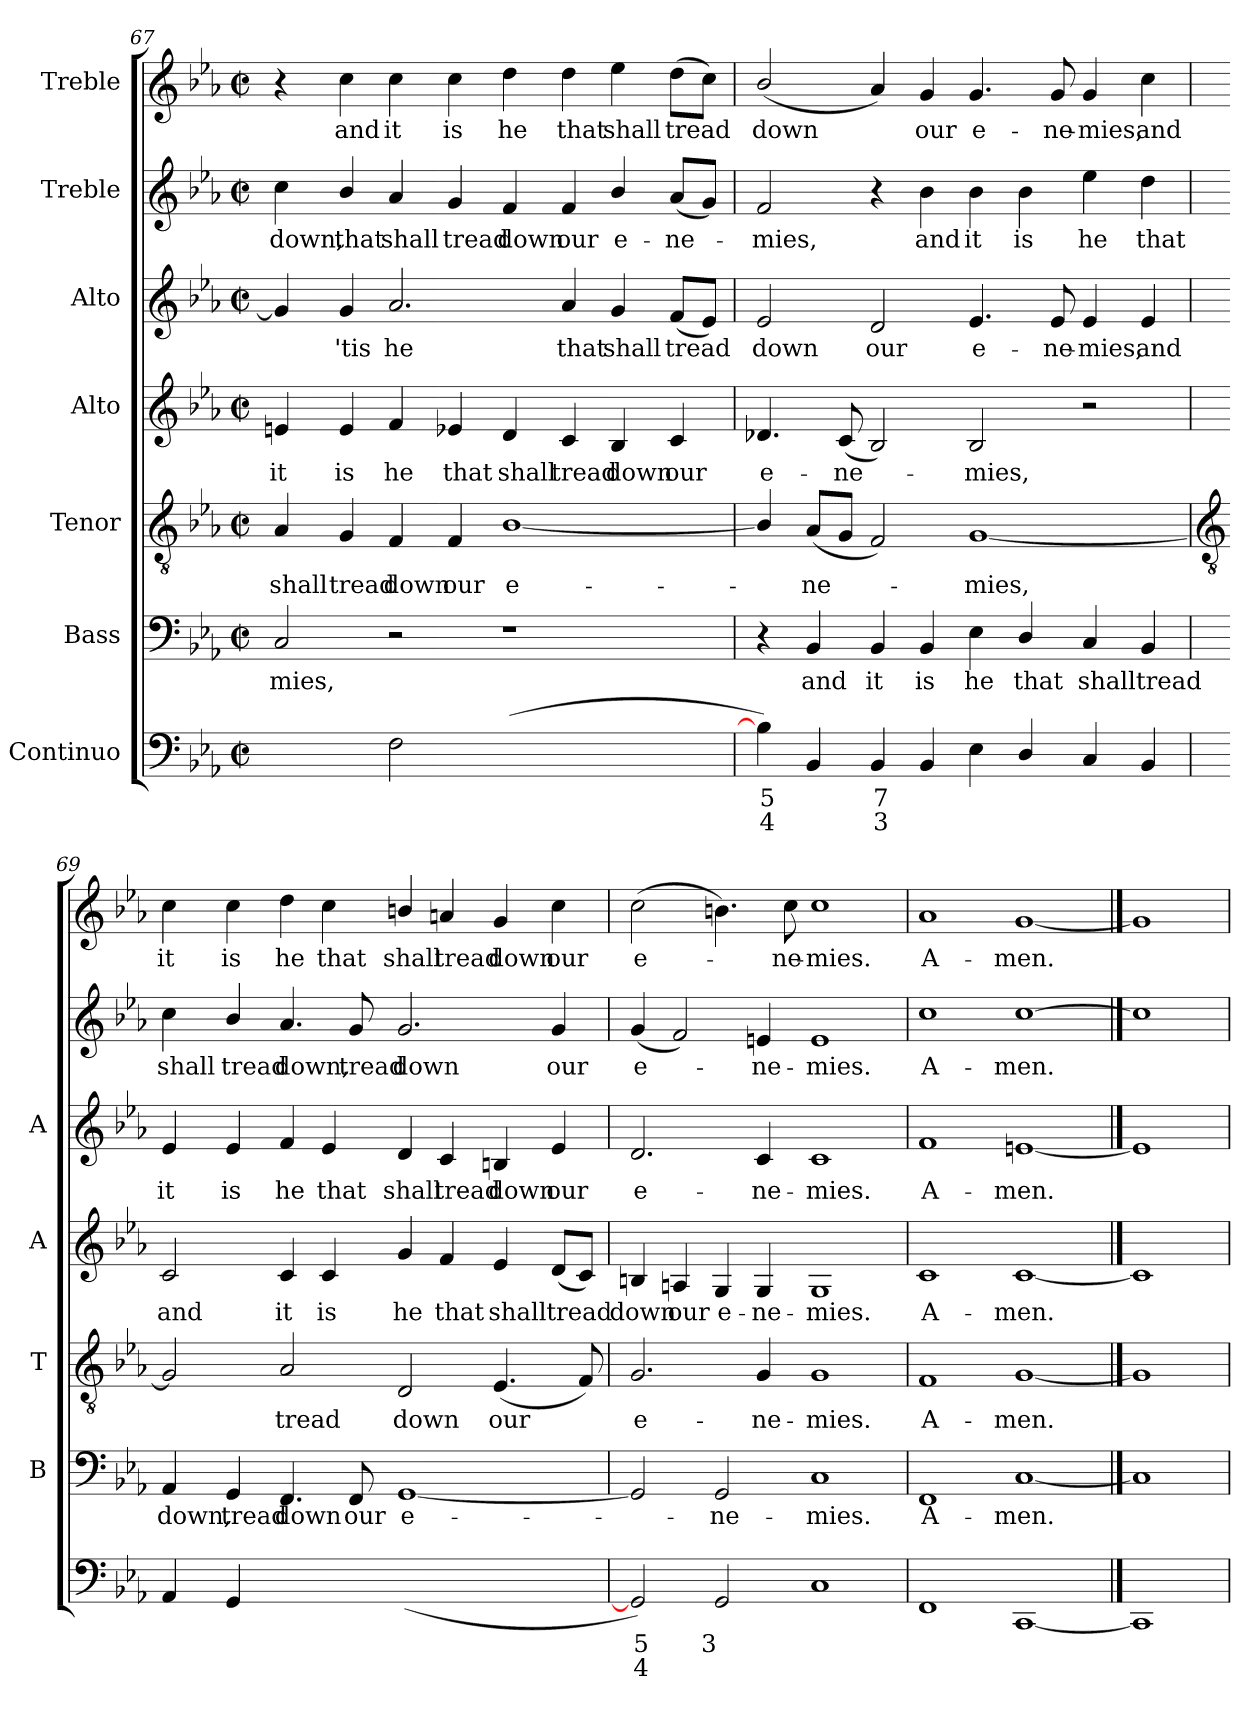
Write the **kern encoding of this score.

**kern	**text	**text	**kern	**text	**kern	**text	**kern	**text	**kern	**text	**kern	**text	**kern	**text
*part7	*part7	*part7	*part6	*part6	*part5	*part5	*part4	*part4	*part3	*part3	*part2	*part2	*part1	*part1
*staff7	*staff7	*staff7	*staff6	*staff6	*staff5	*staff5	*staff4	*staff4	*staff3	*staff3	*staff2	*staff2	*staff1	*staff1
*I"Continuo	*	*	*I"Bass	*	*I"Tenor	*	*I"Alto	*	*I"Alto	*	*I"Treble	*	*I"Treble	*
*	*	*	*I'B	*	*I'T	*	*I'A	*	*I'A	*	*	*	*	*
!!LO:LB:g=z
*clefF4	*	*	*clefF4	*	*clefGv2	*	*clefG2	*	*clefG2	*	*clefG2	*	*clefG2	*
*k[b-e-a-]	*	*	*k[b-e-a-]	*	*k[b-e-a-]	*	*k[b-e-a-]	*	*k[b-e-a-]	*	*k[b-e-a-]	*	*k[b-e-a-]	*
*E-:	*	*	*E-:	*	*E-:	*	*E-:	*	*E-:	*	*E-:	*	*E-:	*
*M4/2	*	*	*M4/2	*	*M4/2	*	*M4/2	*	*M4/2	*	*M4/2	*	*M4/2	*
*met(c|)	*	*	*met(c|)	*	*met(c|)	*	*met(c|)	*	*met(c|)	*	*met(c|)	*	*met(c|)	*
=67	=67	=67	=67	=67	=67	=67	=67	=67	=67	=67	=67	=67	=67	=67
!	!LO:LY:b	!LO:LY:b	!	!LO:LY:b	!	!LO:LY:b	!	!LO:LY:b	!	!	!	!LO:LY:b	!	!
4Cyy_	6	3	2C	-mies,	4A-	shall	4en	it	4g]	.	4cc	down,	4r	.
!	!LO:LY:b	!	!	!	!	!LO:LY:b	!	!LO:LY:b	!	!LO:LY:b	!	!LO:LY:b	!	!LO:LY:b
4Cyy]	5	.	.	.	4G	tread	4e	is	4g	'tis	4b-/	that	4cc	and
!	!	!	!	!	!	!LO:LY:b	!	!LO:LY:b	!	!LO:LY:b	!	!LO:LY:b	!	!LO:LY:b
2F	.	.	2r	.	4F	down	4f	he	2.a-	he	4a-	shall	4cc	it
!	!	!	!	!	!	!LO:LY:b	!	!LO:LY:b	!	!	!	!LO:LY:b	!	!LO:LY:b
.	.	.	.	.	4F	our	4e-X	that	.	.	4g	tread	4cc	is
!	!LO:LY:b	!	!	!	!	!LO:LY:b	!	!LO:LY:b	!	!	!	!LO:LY:b	!	!LO:LY:b
(>[2B-yy	7	.	1r	.	[1B-/	e-	4d	shall	.	.	4f	down	4dd	he
!	!	!	!	!	!	!	!	!LO:LY:b	!	!LO:LY:b	!	!LO:LY:b	!	!LO:LY:b
.	.	.	.	.	.	.	4c	tread	4a-	that	4f	our	4dd	that
!	!LO:LY:b	!LO:LY:b	!	!	!	!	!	!LO:LY:b	!	!LO:LY:b	!	!LO:LY:b	!	!LO:LY:b
2B-yy_	6	4	.	.	.	.	4B-	down	4g	shall	4b-/	e-	4ee-	shall
!	!	!	!	!	!	!	!	!LO:LY:b	!	!LO:LY:b	!	!LO:LY:b	!	!LO:LY:b
.	.	.	.	.	.	.	4c	our	(<8fL	tread	(<8a-L	-ne-	(>8ddL	tread
.	.	.	.	.	.	.	.	.	8e-J)	.	8gJ)	.	8ccJ)	.
=68	=68	=68	=68	=68	=68	=68	=68	=68	=68	=68	=68	=68	=68	=68
!	!LO:LY:b	!LO:LY:b	!	!	!	!	!	!LO:LY:b	!	!LO:LY:b	!	!LO:LY:b	!	!LO:LY:b
4B-])	5	4	4r	.	4B-/]	.	4.d-X	e-	2e-	down	2f	mies,	(<2b-/	down
!	!	!	!	!LO:LY:b	!	!LO:LY:b	!	!	!	!	!	!	!	!
4BB-	.	.	4BB-	and	(<8A-L	ne-	.	.	.	.	.	.	.	.
!	!	!	!	!	!	!	!	!LO:LY:b	!	!	!	!	!	!
.	.	.	.	.	8GJ	.	(<8c	-ne-	.	.	.	.	.	.
!	!LO:LY:b	!LO:LY:b	!	!LO:LY:b	!	!	!	!	!	!LO:LY:b	!	!	!	!
4BB-	7	3	4BB-	it	2F)	.	2B-)	.	2d	our	4r	.	4a-)	.
!	!	!	!	!LO:LY:b	!	!	!	!	!	!	!	!LO:LY:b	!	!LO:LY:b
4BB-	.	.	4BB-	is	.	.	.	.	.	.	4b-	and	4g	our
!	!	!	!	!LO:LY:b	!	!LO:LY:b	!	!LO:LY:b	!	!LO:LY:b	!	!LO:LY:b	!	!LO:LY:b
4E-	.	.	4E-	he	[1G	mies,	2B-	mies,	4.e-	e-	4b-	it	4.g	e-
!	!	!	!	!LO:LY:b	!	!	!	!	!	!	!	!LO:LY:b	!	!
4D/	.	.	4D/	that	.	.	.	.	.	.	4b-	is	.	.
!	!	!	!	!	!	!	!	!	!	!LO:LY:b	!	!	!	!LO:LY:b
.	.	.	.	.	.	.	.	.	8e-	-ne-	.	.	8g	-ne-
!	!	!	!	!LO:LY:b	!	!	!	!	!	!LO:LY:b	!	!LO:LY:b	!	!LO:LY:b
4C	.	.	4C	shall	.	.	2r	.	4e-	-mies,	4ee-	he	4g	-mies,
!	!	!	!	!LO:LY:b	!	!	!	!	!	!LO:LY:b	!	!LO:LY:b	!	!LO:LY:b
4BB-	.	.	4BB-	tread	.	.	.	.	4e-	and	4dd	that	4cc	and
!!LO:LB:g=z
=69	=69	=69	=69	=69	=69	=69	=69	=69	=69	=69	=69	=69	=69	=69
*	*	*	*	*	*clefGv2	*	*	*	*	*	*	*	*	*
!	!	!	!	!LO:LY:b	!	!	!	!LO:LY:b	!	!LO:LY:b	!	!LO:LY:b	!	!LO:LY:b
4AA-	.	.	4AA-	down,	2G]	.	2c	and	4e-	it	4cc	shall	4cc	it
!	!	!	!	!LO:LY:b	!	!	!	!	!	!LO:LY:b	!	!LO:LY:b	!	!LO:LY:b
4GG	.	.	4GG	tread	.	.	.	.	4e-	is	4b-/	tread	4cc	is
!	!LO:LY:b	!	!	!LO:LY:b	!	!LO:LY:b	!	!LO:LY:b	!	!LO:LY:b	!	!LO:LY:b	!	!LO:LY:b
[4FFyy	6	.	4.FF	down	2A-/	tread	4c	it	4f	he	4.a-	down,	4dd	he
!	!LO:LY:b	!	!	!	!	!	!	!LO:LY:b	!	!LO:LY:b	!	!	!	!LO:LY:b
4FFyy]	5	.	.	.	.	.	4c	is	4e-	that	.	.	4cc	that
!	!	!	!	!LO:LY:b	!	!	!	!	!	!	!	!LO:LY:b	!	!
.	.	.	8FF	our	.	.	.	.	.	.	8g	tread	.	.
!	!LO:LY:b	!LO:LY:b	!	!LO:LY:b	!	!LO:LY:b	!	!LO:LY:b	!	!LO:LY:b	!	!LO:LY:b	!	!LO:LY:b
(<[2GGyy	5	3	[1GG	e-	2D	down	4g	he	4d	shall	2.g	down	4bn/	shall
!	!	!	!	!	!	!	!	!LO:LY:b	!	!LO:LY:b	!	!	!	!LO:LY:b
.	.	.	.	.	.	.	4f	that	4c	tread	.	.	4an	tread
!	!LO:LY:b	!LO:LY:b	!	!	!	!LO:LY:b	!	!LO:LY:b	!	!LO:LY:b	!	!	!	!LO:LY:b
4GGyy_	6	3	.	.	(<4.E-	our	4e-	shall	4Bn	down	.	.	4g	down
!	!	!LO:LY:b	!	!	!	!	!	!LO:LY:b	!	!LO:LY:b	!	!LO:LY:b	!	!LO:LY:b
4GGyy_	.	4	.	.	.	.	(<8dL	tread	4e-	our	4g	our	4cc	our
.	.	.	.	.	8F)	.	8cJ)	.	.	.	.	.	.	.
=70	=70	=70	=70	=70	=70	=70	=70	=70	=70	=70	=70	=70	=70	=70
!	!LO:LY:b	!LO:LY:b	!	!	!	!LO:LY:b	!	!LO:LY:b	!	!LO:LY:b	!	!LO:LY:b	!	!LO:LY:b
2GG])	5	4	2GG]	.	2.G	e-	4Bn	down	2.d	e-	(<4g	e-	(>2cc	e-
!	!	!	!	!	!	!	!	!LO:LY:b	!	!	!	!	!	!
.	.	.	.	.	.	.	4An	our	.	.	2f)	.	.	.
!	!LO:LY:b	!	!	!LO:LY:b	!	!	!	!LO:LY:b	!	!	!	!	!	!
2GG	3	.	2GG	ne-	.	.	4G	e-	.	.	.	.	4.bn)	.
!	!	!	!	!	!	!LO:LY:b	!	!LO:LY:b	!	!LO:LY:b	!	!LO:LY:b	!	!
.	.	.	.	.	4G	-ne-	4G	-ne-	4c	-ne-	4en	ne-	.	.
!	!	!	!	!	!	!	!	!	!	!	!	!	!	!LO:LY:b
.	.	.	.	.	.	.	.	.	.	.	.	.	8cc	ne-
!	!	!	!	!LO:LY:b	!	!LO:LY:b	!	!LO:LY:b	!	!LO:LY:b	!	!LO:LY:b	!	!LO:LY:b
1C	.	.	1C	-mies.	1G	-mies.	1G	-mies.	1c	-mies.	1e	-mies.	1cc	-mies.
=71	=71	=71	=71	=71	=71	=71	=71	=71	=71	=71	=71	=71	=71	=71
!	!	!	!	!LO:LY:b	!	!LO:LY:b	!	!LO:LY:b	!	!LO:LY:b	!	!LO:LY:b	!	!LO:LY:b
1FF	.	.	1FF	A-	1F	A-	1c	A-	1f	A-	1cc	A-	1a-	A-
!	!	!	!	!LO:LY:b	!	!LO:LY:b	!	!LO:LY:b	!	!LO:LY:b	!	!LO:LY:b	!	!LO:LY:b
[1CC	.	.	[1C	-men.	[1G	-men.	[1c	-men.	[1en	-men.	[1cc	-men.	[1g	-men.
==72	==72	==72	==72	==72	==72	==72	==72	==72	==72	==72	==72	==72	==72	==72
1CC]	.	.	1C]	.	1G]	.	1c]	.	1e]	.	1cc]	.	1g]	.
=	=	=	=	=	=	=	=	=	=	=	=	=	=	=
*-	*-	*-	*-	*-	*-	*-	*-	*-	*-	*-	*-	*-	*-	*-
